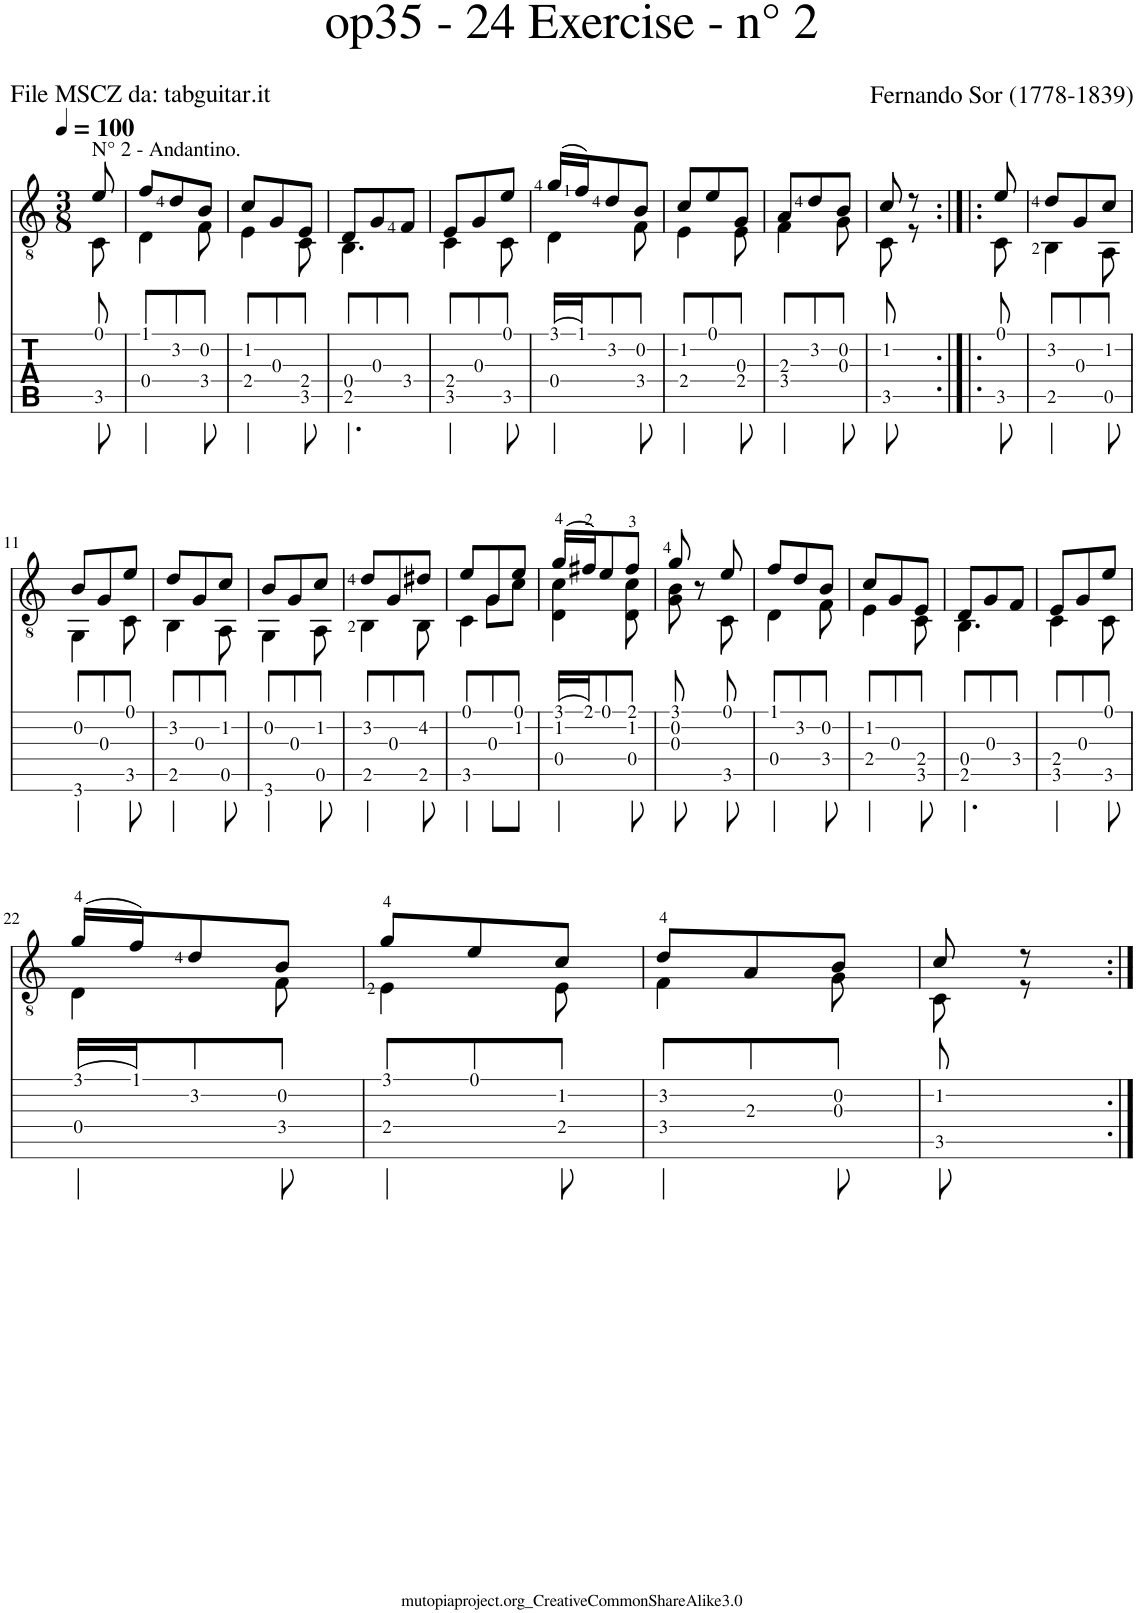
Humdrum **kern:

**kern	**kern
*part2	*part1
*staff2	*staff1
*I"Chitarra classica (Intavolatura)	*I"Guitar
*stria6	*
*	*clefGv2
*k[]	*k[]
*M3/8	*M3/8
*MM100	*MM100
=	=
*^	*^
!	!	!LO:TX:a:t=N° 2 - Andantino.	!
8e/	8C\	8e/	8C\
=1	=1	=1	=1
8f/L	4D\	8f/L	4D\
8d/	.	8d/	.
8B/J	8F\	8B/J	8F\
=2	=2	=2	=2
8c/L	4E\	8c/L	4E\
8G/	.	8G/	.
8E/J	8C\	8E/J	8C\
=3	=3	=3	=3
8D/L	4.BB\	8D/L	4.BB\
8G/	.	8G/	.
8F/J	.	8F/J	.
=4	=4	=4	=4
8E/L	4C\	8E/L	4C\
8G/	.	8G/	.
8e/J	8C\	8e/J	8C\
=5	=5	=5	=5
(16g/LL	4D\	(16g/LL	4D\
16f/J)	.	16f/J)	.
8d/	.	8d/	.
8B/J	8F\	8B/J	8F\
=6	=6	=6	=6
8c/L	4E\	8c/L	4E\
8e/	.	8e/	.
8G/J	8E\	8G/J	8E\
=7	=7	=7	=7
8A/L	4F\	8A/L	4F\
8d/	.	8d/	.
8B/J	8G\	8B/J	8G\
=8	=8	=8	=8
8c/	8C\	8c/	8C\
8r	8r	8r	8r
=9:|!|:	=9:|!|:	=9:|!|:	=9:|!|:
8e/	8C\	8e/	8C\
=10	=10	=10	=10
8d/L	4BB\	8d/L	4BB\
8G/	.	8G/	.
8c/J	8AA\	8c/J	8AA\
!!LO:LB:g=z	!!
=11	=11	=11	=11
8B/L	4GG\	8B/L	4GG\
8G/	.	8G/	.
8e/J	8C\	8e/J	8C\
=12	=12	=12	=12
8d/L	4BB\	8d/L	4BB\
8G/	.	8G/	.
8c/J	8AA\	8c/J	8AA\
=13	=13	=13	=13
8B/L	4GG\	8B/L	4GG\
8G/	.	8G/	.
8c/J	8AA\	8c/J	8AA\
=14	=14	=14	=14
8d/L	4BB\	8d/L	4BB\
8G/	.	8G/	.
8d#X/J	8BB\	8d#X/J	8BB\
=15	=15	=15	=15
*	*^	*	*^
8e/L	4C\	8ryy	8e/L	4C\	8ryy
8G/	.	8G\L	8G/	.	8G\L
8e/J	8ryy	8c\J	8e/J	8ryy	8c\J
*	*v	*v	*	*	*
*	*	*	*v	*v
=16	=16	=16	=16
(16g/LL	4D\ 4c\	(16g/LL	4D\ 4c\
16f#X/J)	.	16f#X/J)	.
8e/	.	8e/	.
8f#/J	8D\ 8c\	8f#/J	8D\ 8c\
=17	=17	=17	=17
8g/	8G\ 8B\	8g/	8G\ 8B\
8r	8ryy	8r	8ryy
8e/	8C\	8e/	8C\
=18	=18	=18	=18
8f/L	4D\	8f/L	4D\
8d/	.	8d/	.
8B/J	8F\	8B/J	8F\
=19	=19	=19	=19
8c/L	4E\	8c/L	4E\
8G/	.	8G/	.
8E/J	8C\	8E/J	8C\
=20	=20	=20	=20
8D/L	4.BB\	8D/L	4.BB\
8G/	.	8G/	.
8F/J	.	8F/J	.
=21	=21	=21	=21
8E/L	4C\	8E/L	4C\
8G/	.	8G/	.
8e/J	8C\	8e/J	8C\
!!LO:LB:g=z	!!
=22	=22	=22	=22
(16g/LL	4D\	(16g/LL	4D\
16f/J)	.	16f/J)	.
8d/	.	8d/	.
8B/J	8F\	8B/J	8F\
=23	=23	=23	=23
8g/L	4E\	8g/L	4E\
8e/	.	8e/	.
8c/J	8E\	8c/J	8E\
=24	=24	=24	=24
8d/L	4F\	8d/L	4F\
8A/	.	8A/	.
8B/J	8G\	8B/J	8G\
=25	=25	=25	=25
8c/	8C\	8c/	8C\
8r	8r	8r	8r
*v	*v	*	*
*	*v	*v
=:|!	=:|!
*-	*-
